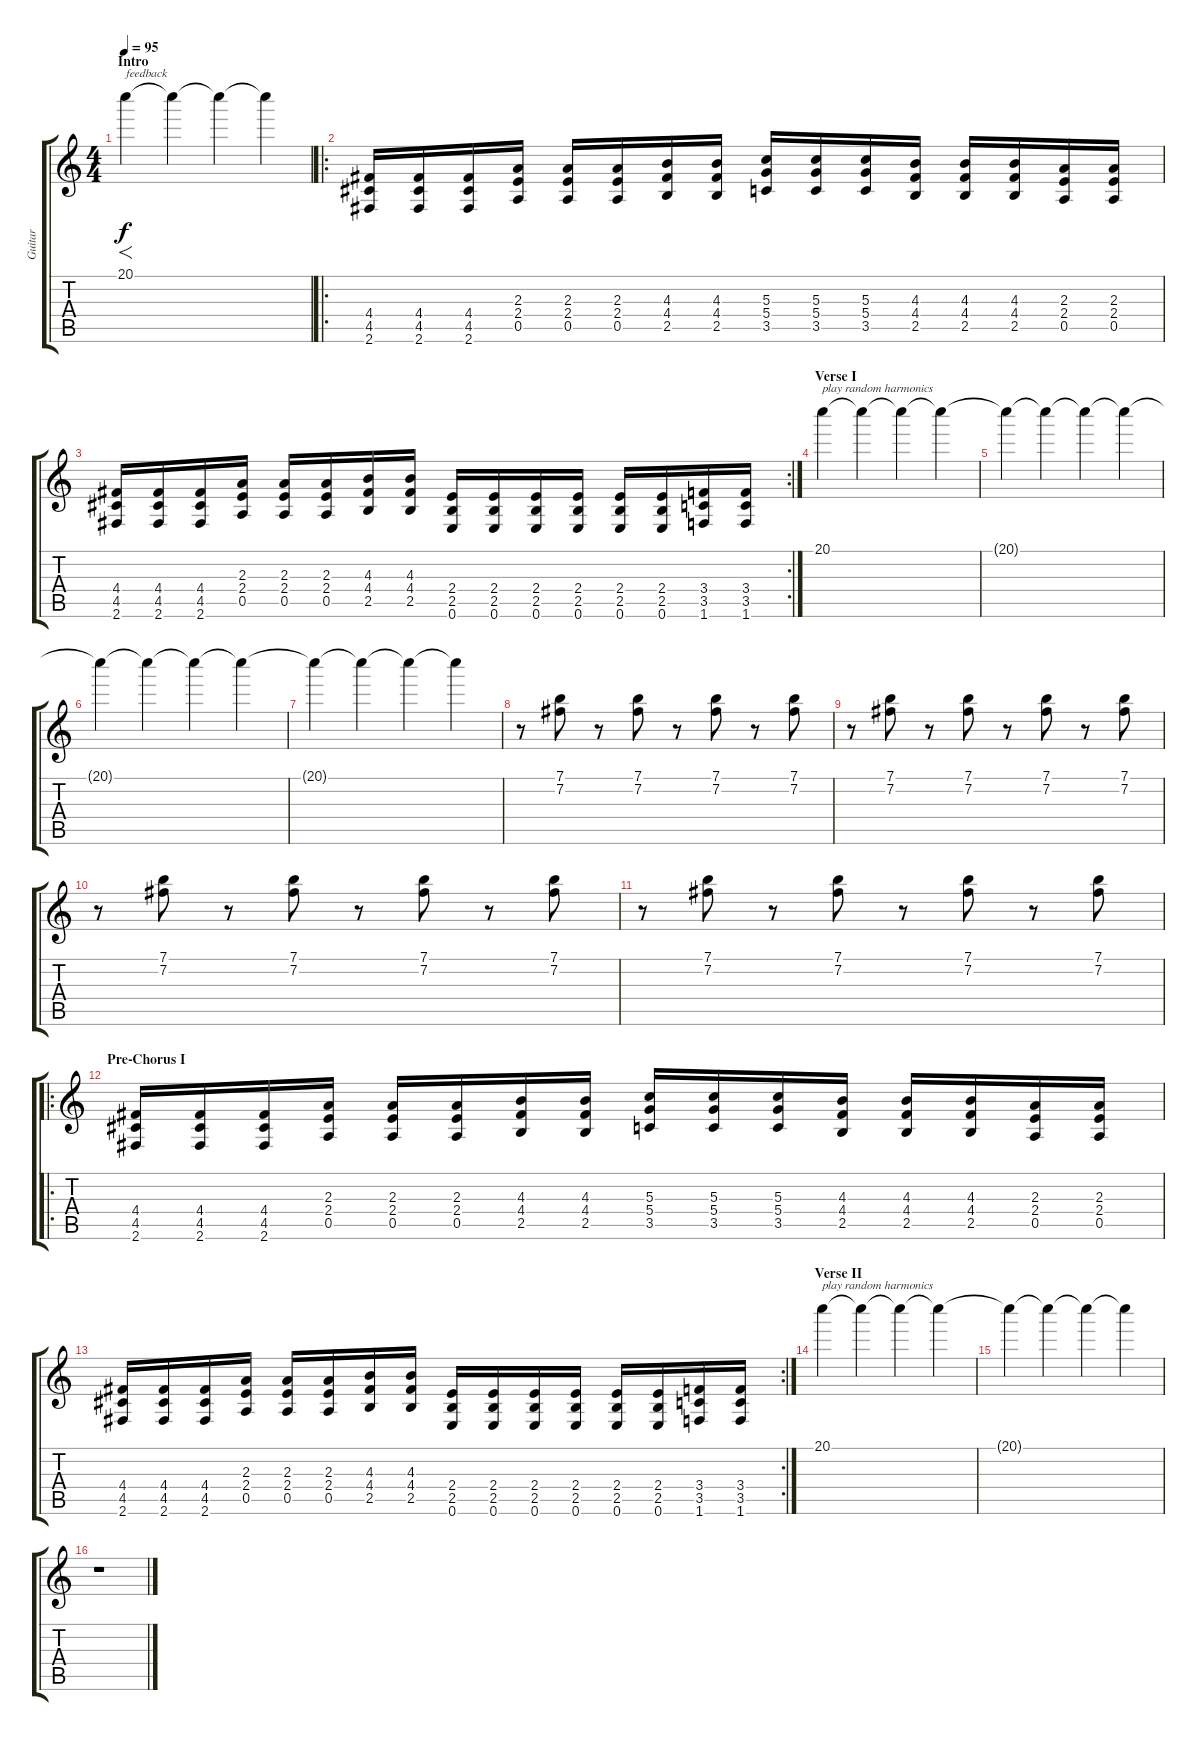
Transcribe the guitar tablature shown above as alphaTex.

\track ("Guitar" "Guitar") {instrument distortionguitar}
\staff {score tabs}
\tuning (E4 B3 G3 D3 A2 E2) {hide}
\ts (4 4)
\section ("" "Intro")
\tempo 95
\clef g2
\ks c
20.1.4{f txt "feedback" dy f instrument distortionguitar} 20.1{t}.4 20.1{t}.4 20.1{t}.4 |
\ro
(4.4 4.5 2.6).16 (4.4 4.5 2.6).16 (4.4 4.5 2.6).16 (2.3 2.4 0.5).16 (2.3 2.4 0.5).16 (2.3 2.4 0.5).16 (4.3 4.4 2.5).16 (4.3 4.4 2.5).16 (5.3 5.4 3.5).16 (5.3 5.4 3.5).16 (5.3 5.4 3.5).16 (4.3 4.4 2.5).16 (4.3 4.4 2.5).16 (4.3 4.4 2.5).16 (2.3 2.4 0.5).16 (2.3 2.4 0.5).16 |
\rc 2
(4.4 4.5 2.6).16 (4.4 4.5 2.6).16 (4.4 4.5 2.6).16 (2.3 2.4 0.5).16 (2.3 2.4 0.5).16 (2.3 2.4 0.5).16 (4.3 4.4 2.5).16 (4.3 4.4 2.5).16 (2.4 2.5 0.6).16 (2.4 2.5 0.6).16 (2.4 2.5 0.6).16 (2.4 2.5 0.6).16 (2.4 2.5 0.6).16 (2.4 2.5 0.6).16 (3.4 3.5 1.6).16 (3.4 3.5 1.6).16 |
\section ("" "Verse I")
20.1.4{txt "play random harmonics"} 20.1{t}.4 20.1{t}.4 20.1{t}.4 |
20.1{t}.4 20.1{t}.4 20.1{t}.4 20.1{t}.4 |
20.1{t}.4 20.1{t}.4 20.1{t}.4 20.1{t}.4 |
20.1{t}.4 20.1{t}.4 20.1{t}.4 20.1{t}.4 |
r.8 (7.1 7.2).8 r.8 (7.1 7.2).8 r.8 (7.1 7.2).8 r.8 (7.1 7.2).8 |
r.8 (7.1 7.2).8 r.8 (7.1 7.2).8 r.8 (7.1 7.2).8 r.8 (7.1 7.2).8 |
r.8 (7.1 7.2).8 r.8 (7.1 7.2).8 r.8 (7.1 7.2).8 r.8 (7.1 7.2).8 |
r.8 (7.1 7.2).8 r.8 (7.1 7.2).8 r.8 (7.1 7.2).8 r.8 (7.1 7.2).8 |
\ro
\section ("" "Pre-Chorus I")
(4.4 4.5 2.6).16 (4.4 4.5 2.6).16 (4.4 4.5 2.6).16 (2.3 2.4 0.5).16 (2.3 2.4 0.5).16 (2.3 2.4 0.5).16 (4.3 4.4 2.5).16 (4.3 4.4 2.5).16 (5.3 5.4 3.5).16 (5.3 5.4 3.5).16 (5.3 5.4 3.5).16 (4.3 4.4 2.5).16 (4.3 4.4 2.5).16 (4.3 4.4 2.5).16 (2.3 2.4 0.5).16 (2.3 2.4 0.5).16 |
\rc 2
(4.4 4.5 2.6).16 (4.4 4.5 2.6).16 (4.4 4.5 2.6).16 (2.3 2.4 0.5).16 (2.3 2.4 0.5).16 (2.3 2.4 0.5).16 (4.3 4.4 2.5).16 (4.3 4.4 2.5).16 (2.4 2.5 0.6).16 (2.4 2.5 0.6).16 (2.4 2.5 0.6).16 (2.4 2.5 0.6).16 (2.4 2.5 0.6).16 (2.4 2.5 0.6).16 (3.4 3.5 1.6).16 (3.4 3.5 1.6).16 |
\section ("" "Verse II")
20.1.4{txt "play random harmonics"} 20.1{t}.4 20.1{t}.4 20.1{t}.4 |
20.1{t}.4 20.1{t}.4 20.1{t}.4 20.1{t}.4 |
r.1
